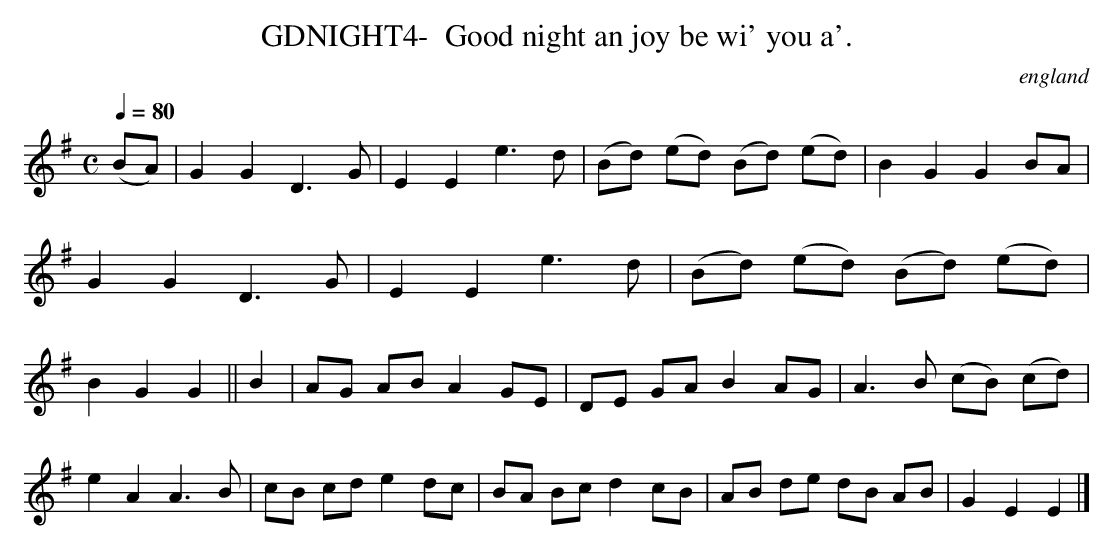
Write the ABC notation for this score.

X:1
T:GDNIGHT4-  Good night an joy be wi' you a'.
O:england
Q:1/4=80
L:1/4
M:C
K:Em
(B/A/)|GGD3/2 G/|EEe3/2 d/|(B/d/) (e/d/) (B/d/) (e/d/)|\
BGG B/A/|GGD3/2 G/|EEe3/2 d/|(B/d/) (e/d/) (B/d/) (e/d/)|\
BGG||B|A/G/ A/B/AG/E/|D/E/ G/A/ BA/G/|A3/2 B/ (c/B/) (c/d/)|\
eAA3/2 B/|c/B/ c/d/ed/c/|B/A/ B/c/ dc/B/|A/B/ d/e/ d/B/ A/B/|\
GEE|]
